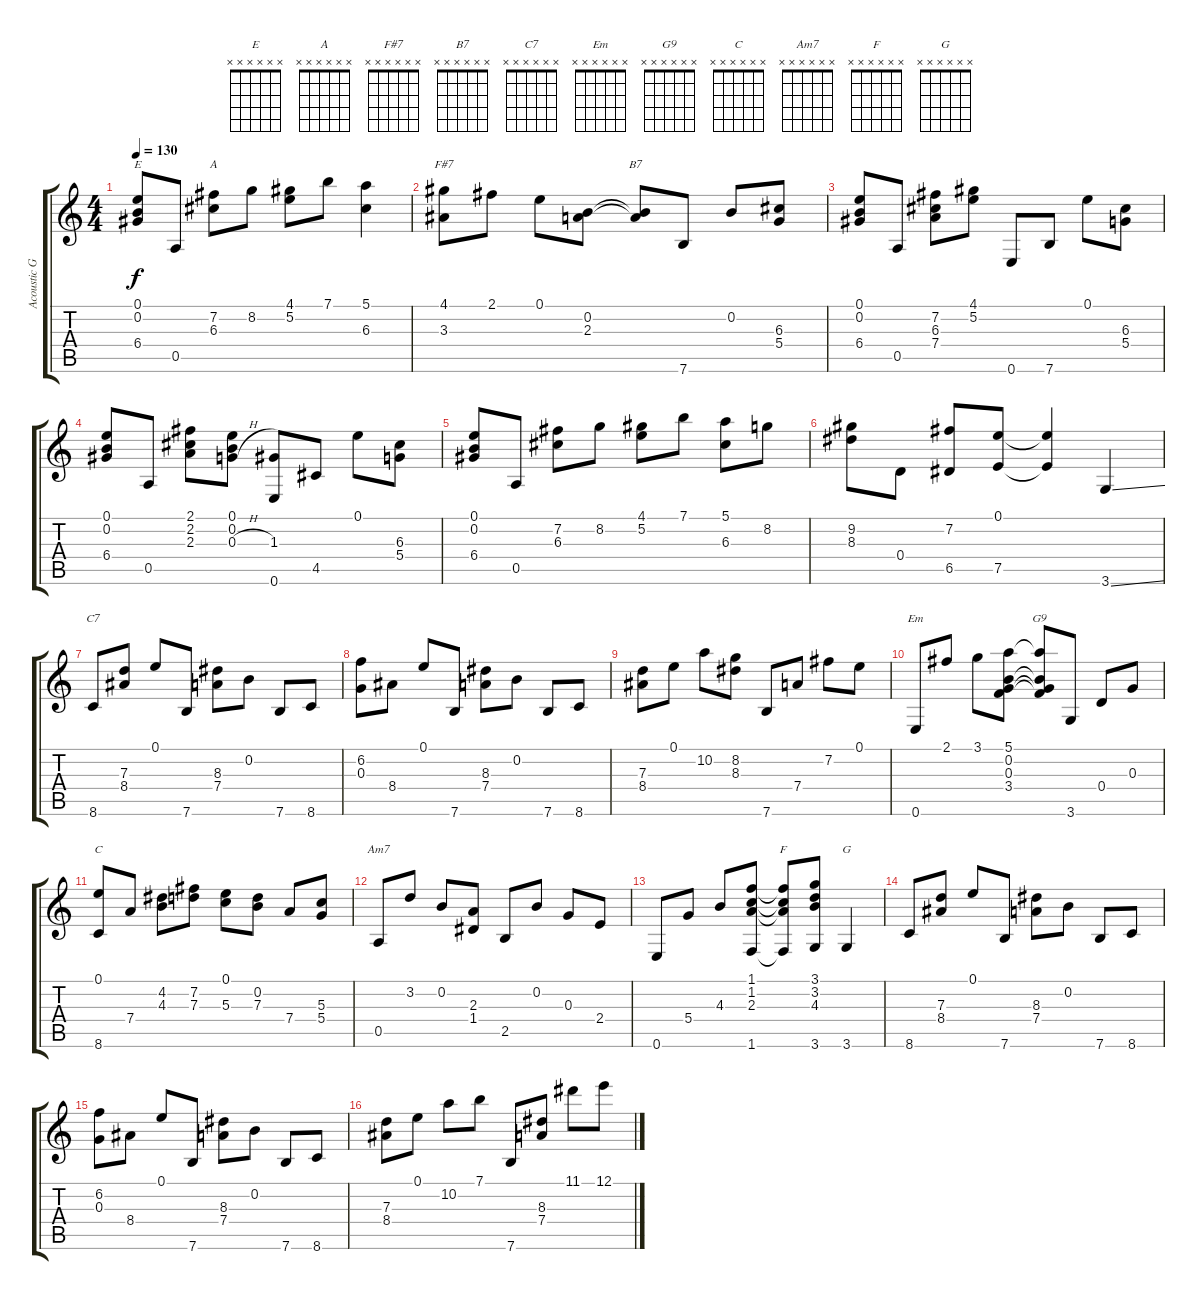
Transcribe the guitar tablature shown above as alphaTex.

\track ("Acoustic Guitar" "Acoustic G") {instrument acousticguitarnylon}
\staff {score tabs}
\tuning (E4 B3 G3 D3 A2 E2) {hide}
\chord ("E" x x x x x x) {firstfret 0}
\chord ("A" x x x x x x) {firstfret 0}
\chord ("F#7" x x x x x x) {firstfret 0}
\chord ("B7" x x x x x x) {firstfret 0}
\chord ("C7" x x x x x x) {firstfret 0}
\chord ("Em" x x x x x x) {firstfret 0}
\chord ("G9" x x x x x x) {firstfret 0}
\chord ("C" x x x x x x) {firstfret 0}
\chord ("Am7" x x x x x x) {firstfret 0}
\chord ("F" x x x x x x) {firstfret 0}
\chord ("G" x x x x x x) {firstfret 0}
\ts (4 4)
\tempo 130
\clef g2
\ks c
(0.1 0.2 6.4).8{ch "E" dy f} 0.5.8 (7.2 6.3).8{ch "A"} 8.2.8 (4.1 5.2).8 7.1.8 (5.1 6.3).4 |
(4.1 3.3).8{ch "F#7"} 2.1.8 0.1.8 (0.2 2.3).8 (0.2{t} 2.3{t}).8{ch "B7"} 7.6.8 0.2.8 (6.3 5.4).8 |
(0.1 0.2 6.4).8 0.5.8 (7.2 6.3 7.4).8 (4.1 5.2).8 0.6.8 7.6.8 0.1.8 (6.3 5.4).8 |
(0.1 0.2 6.4).8 0.5.8 (2.1 2.2 2.3).8 (0.1 0.2 0.3{h}).8 (1.3 0.6).8 4.5.8 0.1.8 (6.3 5.4).8 |
(0.1 0.2 6.4).8 0.5.8 (7.2 6.3).8 8.2.8 (4.1 5.2).8 7.1.8 (5.1 6.3).8 8.2.8 |
(9.2 8.3).8 0.4.8 (7.2 6.5).8 (0.1 7.5).8 (0.1{t} 7.5{t}).4 3.6{ss}.4 |
8.6.8{ch "C7"} (7.3 8.4).8 0.1.8 7.6.8 (8.3 7.4).8 0.2.8 7.6.8 8.6.8 |
(6.2 0.3).8 8.4.8 0.1.8 7.6.8 (8.3 7.4).8 0.2.8 7.6.8 8.6.8 |
(7.3 8.4).8 0.1.8 10.2.8 (8.2 8.3).8 7.6.8 7.4.8 7.2.8 0.1.8 |
0.6.8{ch "Em"} 2.1.8 3.1.8 (5.1 0.2 0.3 3.4).8 (5.1{t} 0.2{t} 0.3{t} 3.4{t}).8{ch "G9"} 3.6.8 0.4.8 0.3.8 |
(0.1 8.6).8{ch "C"} 7.4.8 (4.2 4.3).8 (7.2 7.3).8 (0.1 5.3).8 (0.2 7.3).8 7.4.8 (5.3 5.4).8 |
0.5.8{ch "Am7"} 3.2.8 0.2.8 (2.3 1.4).8 2.5.8 0.2.8 0.3.8 2.4.8 |
0.6.8 5.4.8 4.3.8 (1.1 1.2 2.3 1.6).8 (1.1{t} 1.2{t} 2.3{t} 1.6{t}).8{ch "F"} (3.1 3.2 4.3 3.6).8 3.6.4{ch "G"} |
8.6.8 (7.3 8.4).8 0.1.8 7.6.8 (8.3 7.4).8 0.2.8 7.6.8 8.6.8 |
(6.2 0.3).8 8.4.8 0.1.8 7.6.8 (8.3 7.4).8 0.2.8 7.6.8 8.6.8 |
(7.3 8.4).8 0.1.8 10.2.8 7.1.8 7.6.8 (8.3 7.4).8 11.1.8 12.1.8
